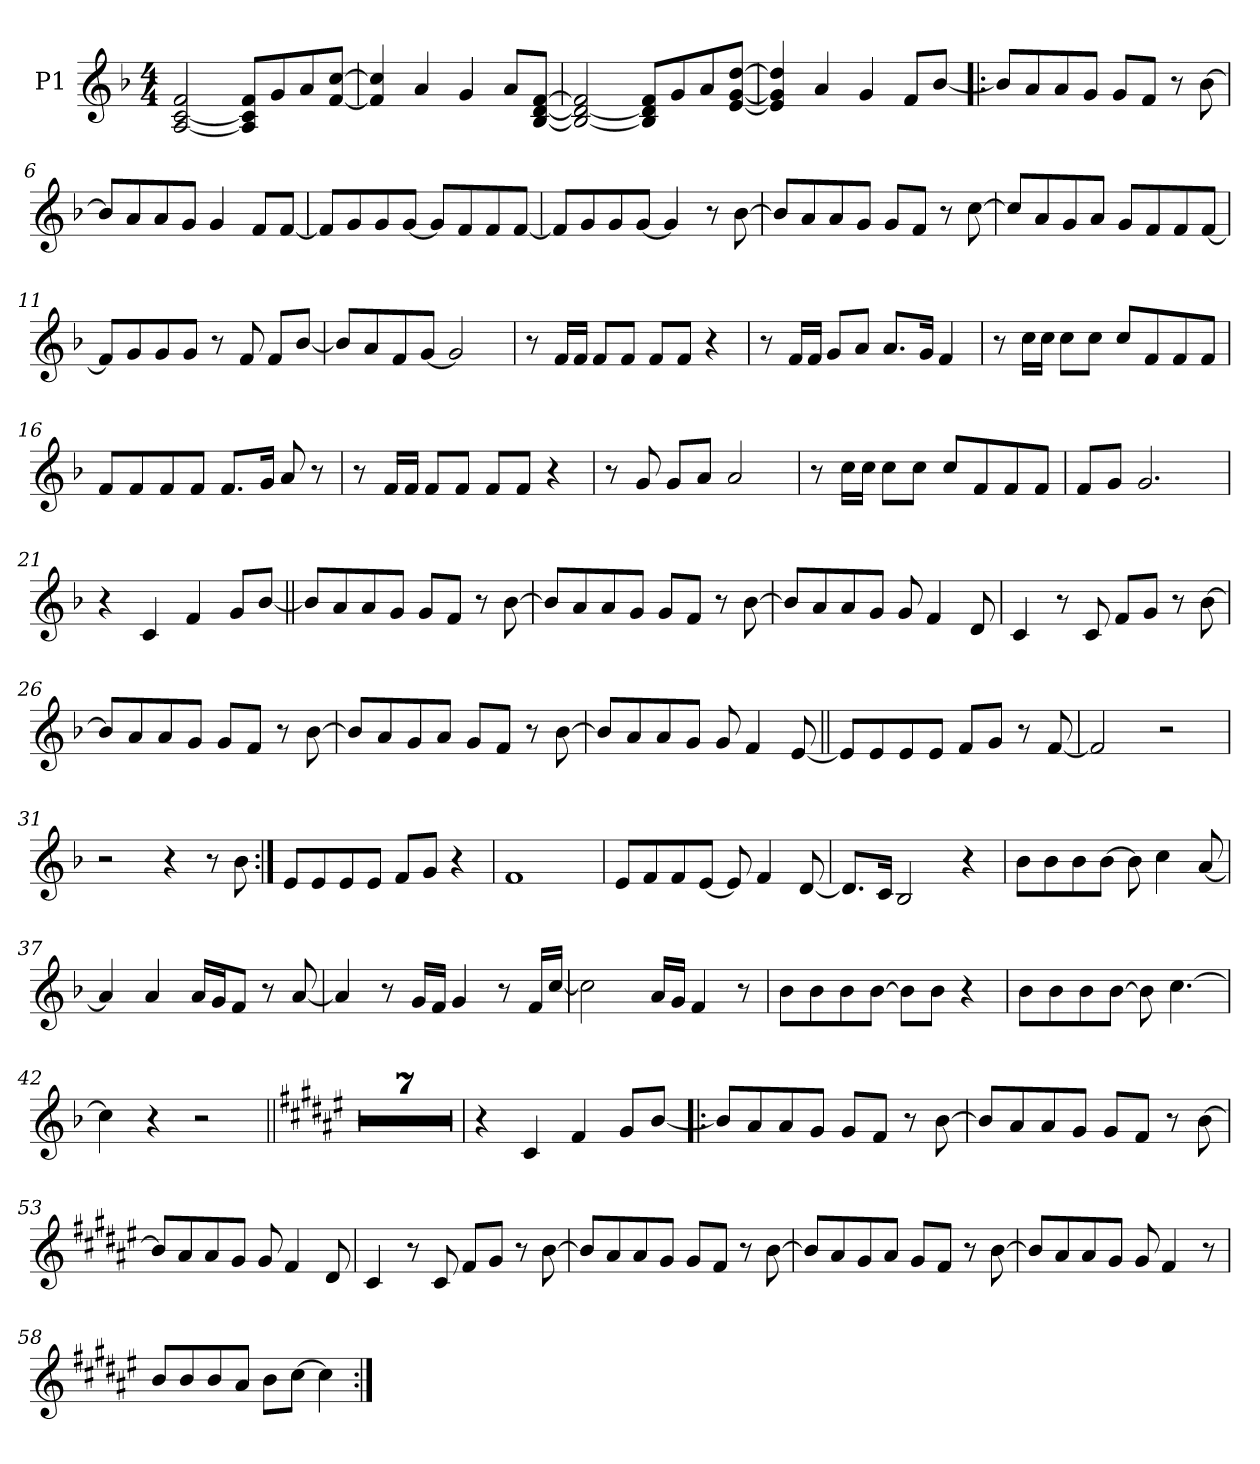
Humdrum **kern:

**kern
*part1
*staff1
*I"P1
*clefG2
*k[b-]
*F:
*M4/4
*MM96
=1
[<2A/ [>2c/ 2f/
8A/] 8c/] 8f/L
8g/
8a/
[<8f/ [>8cc/J
=2
4f/] 4cc/]
4a/
4g/
8a/L
[<8B-/ [<8d/ [>8f/J
=3
2B-/_ 2d/_ 2f/]
8B-/] 8d/] 8f/L
8g/
8a/
[<8e/ [<8g/ [>8dd/J
=4
4e/] 4g/] 4dd/]
4a/
4g/
8f/L
[<8b-/J
=5!|:
8b-/L]
8a/
8a/
8g/J
8g/L
8f/J
8r
[>8b-\
!!LO:LB:g=z
=6
8b-/L]
8a/
8a/
8g/J
4g/
8f/L
[<8f/J
=7
8f/L]
8g/
8g/
[<8g/J
8g/L]
8f/
8f/
[<8f/J
=8
8f/L]
8g/
8g/
[<8g/J
4g/]
8r
[>8b-\
=9
8b-/L]
8a/
8a/
8g/J
8g/L
8f/J
8r
[>8cc\
!!LO:LB:g=z
=10
8cc/L]
8a/
8g/
8a/J
8g/L
8f/
8f/
[<8f/J
=11
8f/L]
8g/
8g/
8g/J
8r
8f/
8f/L
[<8b-/J
=12
8b-/L]
8a/
8f/
[<8g/J
2g/]
=13
8r
16f/LL
16f/JJ
8f/L
8f/J
8f/L
8f/J
4r
!!LO:LB:g=z
=14
8r
16f/LL
16f/JJ
8g/L
8a/J
8.a/L
16g/Jk
4f/
=15
8r
16cc\LL
16cc\JJ
8cc\L
8cc\J
8cc/L
8f/
8f/
8f/J
=16
8f/L
8f/
8f/
8f/J
8.f/L
16g/Jk
8a/
8r
=17
8r
16f/LL
16f/JJ
8f/L
8f/J
8f/L
8f/J
4r
!!LO:LB:g=z
=18
8r
8g/
8g/L
8a/J
2a/
=19
8r
16cc\LL
16cc\JJ
8cc\L
8cc\J
8cc/L
8f/
8f/
8f/J
=20
8f/L
8g/J
2.g/
=21
4r
4c/
4f/
8g/L
[<8b-/J
=22||
8b-/L]
8a/
8a/
8g/J
8g/L
8f/J
8r
[>8b-\
!!LO:LB:g=z
=23
8b-/L]
8a/
8a/
8g/J
8g/L
8f/J
8r
[>8b-\
=24
8b-/L]
8a/
8a/
8g/J
8g/
4f/
8d/
=25
4c/
8r
8c/
8f/L
8g/J
8r
[<8b-\
=26
8b-/L]
8a/
8a/
8g/J
8g/L
8f/J
8r
[>8b-\
!!LO:LB:g=z
=27
8b-/L]
8a/
8g/
8a/J
8g/L
8f/J
8r
[>8b-\
=28
8b-/L]
8a/
8a/
8g/J
8g/
4f/
[<8e/
=29||
8e/L]
8e/
8e/
8e/J
8f/L
8g/J
8r
[<8f/
=30
2f/]
2r
=31
2r
4r
8r
8b-\
!!LO:LB:g=z
=32:|!
8e/L
8e/
8e/
8e/J
8f/L
8g/J
4r
=33
1f
=34
8e/L
8f/
8f/
[<8e/J
8e/]
4f/
[<8d/
=35
8.d/L]
16c/Jk
2B-/
4r
=36
8b-\L
8b-\
8b-\
[>8b-\J
8b-\]
4cc\
[<8a/
!!LO:LB:g=z
=37
4a/]
4a/
16a/LL
16g/J
8f/J
8r
[<8a/
=38
4a/]
8r
16g/LL
16f/JJ
4g/
8r
16f/LL
[<16cc/JJ
=39
2cc\]
16a/LL
16g/JJ
4f/
8r
=40
8b-\L
8b-\
8b-\
[>8b-\J
8b-\L]
8b-\J
4r
=41
8b-\L
8b-\
8b-\
[>8b-\J
8b-\]
[>4.cc\
!!LO:LB:g=z
=42
4cc\]
4r
2r
=43||
*k[f#c#g#d#a#e#]
*F#:
1r
=44
1r
=45
1r
=46
1r
=47
1r
=48
1r
=49
1r
!!LO:PB:g=z
=50
4r
4c#/
4f#/
8g#/L
[<8b/J
=51!|:
8b/L]
8a#/
8a#/
8g#/J
8g#/L
8f#/J
8r
[>8b\
=52
8b/L]
8a#/
8a#/
8g#/J
8g#/L
8f#/J
8r
[>8b\
=53
8b/L]
8a#/
8a#/
8g#/J
8g#/
4f#/
8d#/
!!LO:LB:g=z
=54
4c#/
8r
8c#/
8f#/L
8g#/J
8r
[<8b\
=55
8b/L]
8a#/
8a#/
8g#/J
8g#/L
8f#/J
8r
[>8b\
=56
8b/L]
8a#/
8g#/
8a#/J
8g#/L
8f#/J
8r
[>8b\
!!LO:LB:g=z
=57
8b/L]
8a#/
8a#/
8g#/J
8g#/
4f#/
8r
=58
8b/L
8b/
8b/
8a#/J
8b\L
[>8cc#\J
4cc#\]
=:|!
*-
